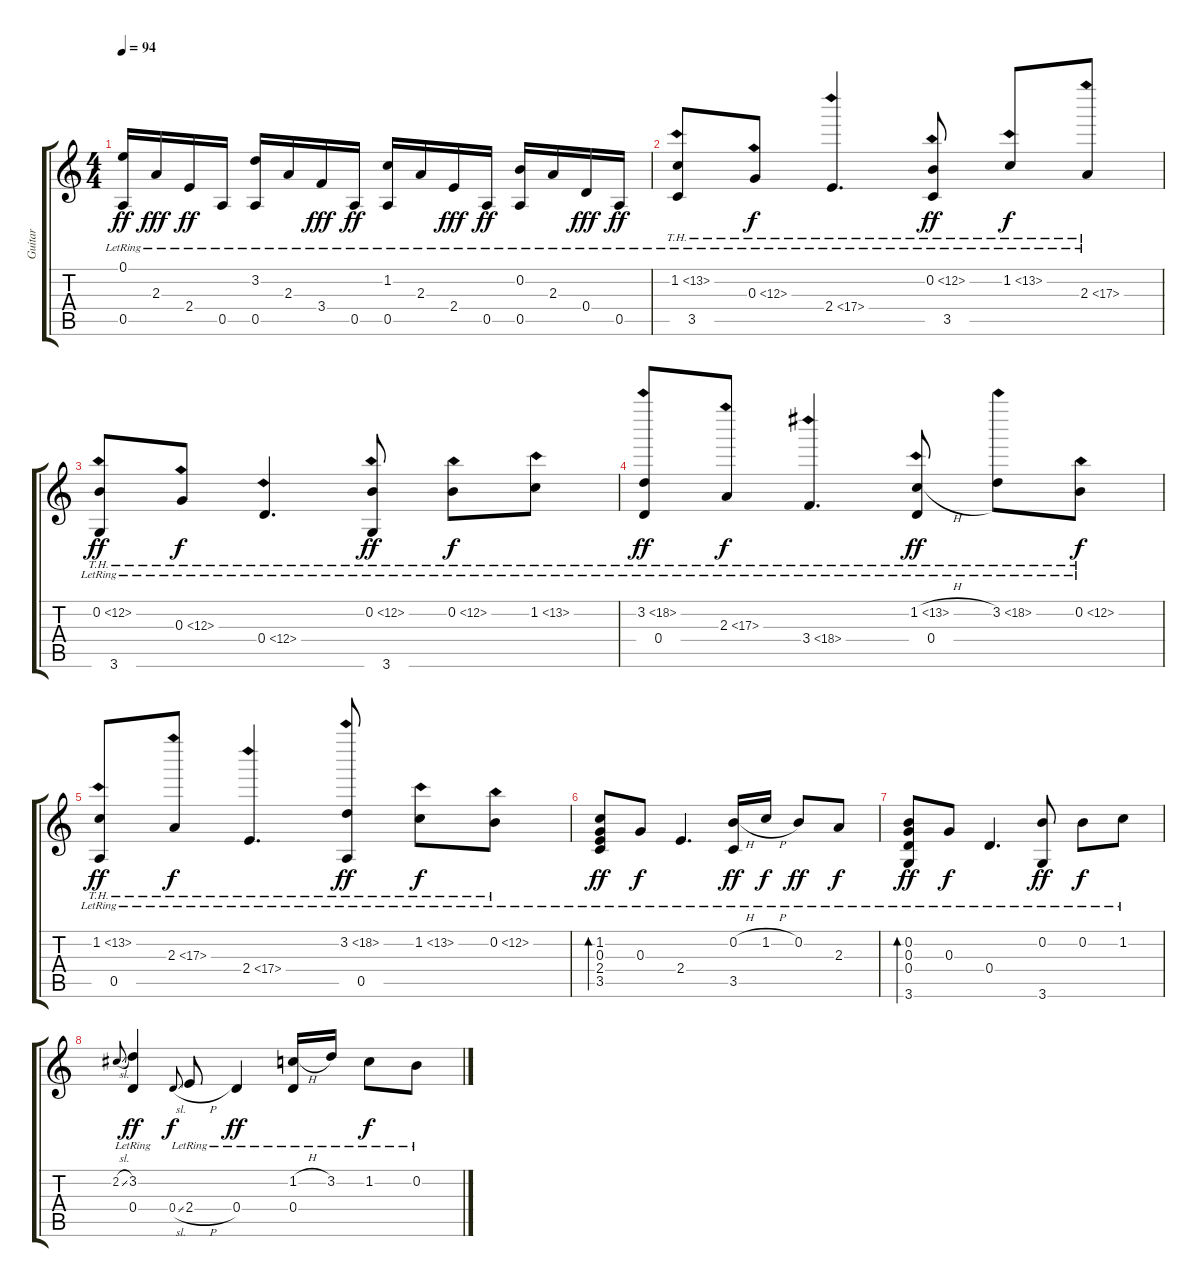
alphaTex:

\track ("Guitar" "Guitar") {instrument acousticguitarsteel}
\staff {score tabs}
\tuning (E4 B3 G3 D3 A2 E2) {hide}
\ts (4 4)
\tempo 94
\clef g2
\ks c
(0.1{lr} 0.5{lr}).16{dy ff} 2.3{lr}.16{dy fff} 2.4{lr}.16{dy ff} 0.5{lr}.16 (3.2{lr} 0.5{lr}).16 2.3{lr}.16 3.4{lr}.16{dy fff} 0.5{lr}.16{dy ff} (1.2{lr} 0.5{lr}).16 2.3{lr}.16 2.4{lr}.16{dy fff} 0.5{lr}.16{dy ff} (0.2{lr} 0.5{lr}).16 2.3{lr}.16 0.4{lr}.16{dy fff} 0.5{lr}.16{dy ff} |
(1.2{th 12 lr} 3.5{lr}).8 0.3{th 12 lr}.8{dy f} 2.4{th 15 lr}.4{d} (0.2{th 12 lr} 3.5{lr}).8{dy ff} 1.2{th 12 lr}.8{dy f} 2.3{th 15 lr}.8 |
(0.2{th 12 lr} 3.6{lr}).8{dy ff} 0.3{th 12 lr}.8{dy f} 0.4{th 12 lr}.4{d} (0.2{th 12 lr} 3.6{lr}).8{dy ff} 0.2{th 12 lr}.8{dy f} 1.2{th 12 lr}.8 |
(3.2{th 15 lr} 0.4{lr}).8{dy ff} 2.3{th 15 lr}.8{dy f} 3.4{th 15 lr}.4{d} (1.2{th 12 h lr} 0.4{lr}).8{dy ff} 3.2{th 15 lr}.8 0.2{th 12 lr}.8{dy f} |
(1.2{th 12 lr} 0.5{lr}).8{dy ff} 2.3{th 15 lr}.8{dy f} 2.4{th 15 lr}.4{d} (3.2{th 15 lr} 0.5{lr}).8{dy ff} 1.2{th 12 lr}.8{dy f} 0.2{th 12 lr}.8 |
(1.2{lr} 0.3{lr} 2.4{lr} 3.5{lr}).8{bd 480 dy ff} 0.3{lr}.8{dy f} 2.4{lr}.4{d} (0.2{h lr} 3.5{lr}).16{dy ff} 1.2{h lr}.16{dy f} 0.2{lr}.8{dy ff} 2.3{lr}.8{dy f} |
(0.2{lr} 0.3{lr} 0.4{lr} 3.6{lr}).8{bd 240 dy ff} 0.3{lr}.8{dy f} 0.4{lr}.4{d} (0.2{lr} 3.6{lr}).8{dy ff} 0.2{lr}.8{dy f} 1.2{lr}.8 |
2.2{sl}.8{gr onbeat} (3.2{lr} 0.4{lr}).4{dy ff} 0.4{sl}.8{gr onbeat dy f} 2.4{h lr}.8 0.4{lr}.4{dy ff} (1.2{h lr} 0.4{lr}).16 3.2{lr}.16 1.2{lr}.8{dy f} 0.2{lr}.8
